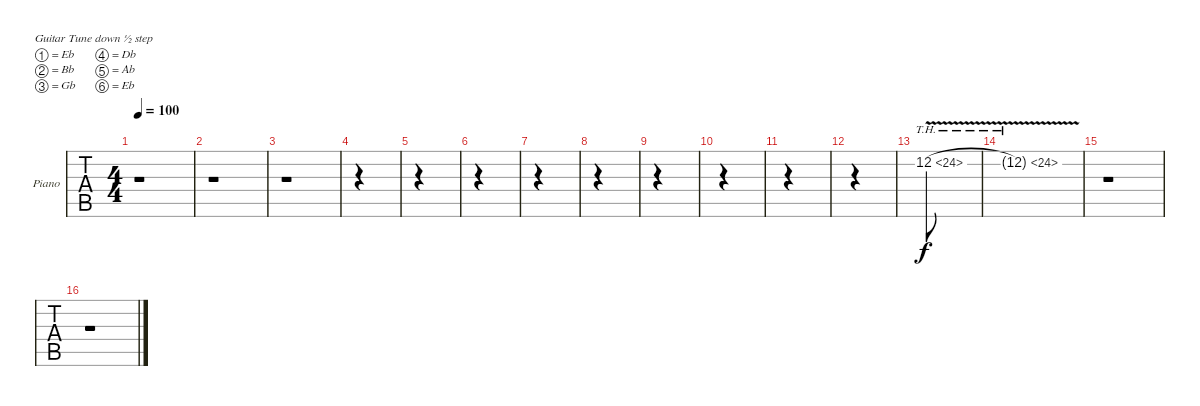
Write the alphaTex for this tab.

\bracketExtendMode groupsimilarinstruments
\firstSystemTrackNameOrientation horizontal
\otherSystemsTrackNameOrientation horizontal
\track ("Piano" "Piano") {instrument distortionguitar}
\staff {tabs}
\tuning (Eb4 Bb3 Gb3 Db3 Ab2 Eb2)
\ts (4 4)
\tempo 100
\clef g2
\scale
0.487395
\ks c
r.1{dy f instrument distortionguitar} |
\scale
0.256303 r.1 |
\scale
0.256303 r.1 |
\scale
0.333333 |
\scale
0.333333 |
\scale
0.333333 |
\scale
0.333333 |
\scale
0.333333 |
\scale
0.333333 |
\scale
0.333333 |
\scale
0.333333 |
\scale
0.333333 |
\scale
0.333333 12.2{th 12 v}.8 |
\scale
0.333333 12.2{th 12 v t}.1 |
\scale
0.333333 r.1 |
\scale
0.333333 r.1
